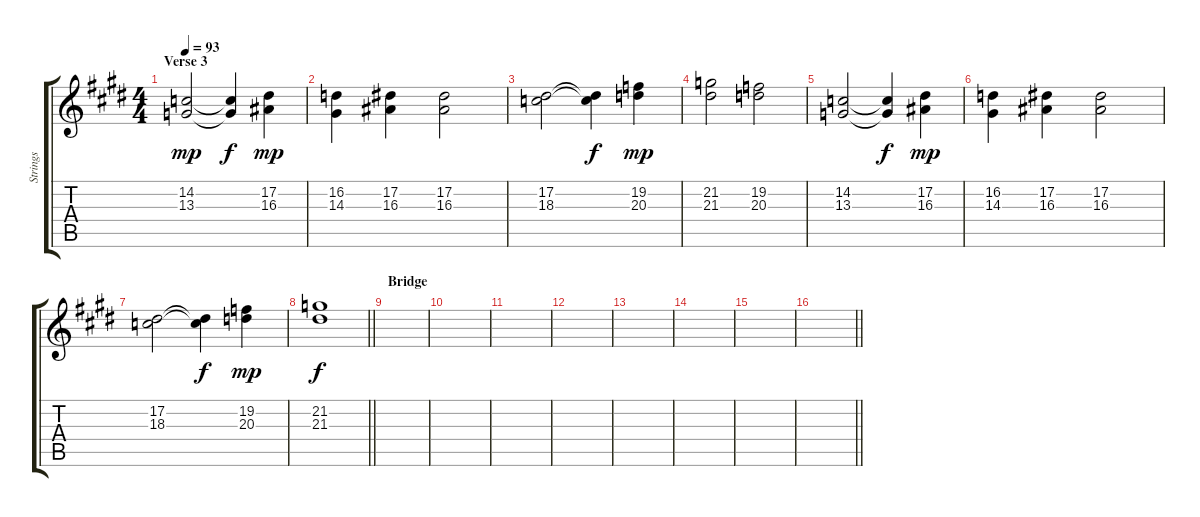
\track ("Strings" "Strings") {instrument stringensemble1}
\staff {score tabs}
\tuning (Eb4 Bb3 Gb3 Db3 Ab2 Eb2) {hide}
\ts (4 4)
\section ("" "Verse 3")
\tempo 93
\clef g2
\ks c#minor
(14.2 13.3).2{dy mp} (14.2{t} 13.3{t}).4{dy f} (17.2 16.3).4{dy mp} |
(16.2 14.3).4 (17.2 16.3).4 (17.2 16.3).2 |
(17.2 18.3).2 (17.2{t} 18.3{t}).4{dy f} (19.2 20.3).4{dy mp} |
(21.2 21.3).2 (19.2 20.3).2 |
(14.2 13.3).2 (14.2{t} 13.3{t}).4{dy f} (17.2 16.3).4{dy mp} |
(16.2 14.3).4 (17.2 16.3).4 (17.2 16.3).2 |
(17.2 18.3).2 (17.2{t} 18.3{t}).4{dy f} (19.2 20.3).4{dy mp} |
\barLineRight lightlight
(21.2 21.3).1{dy f} |
\section ("" "Bridge")
|
|
|
|
|
|
|
\barLineRight lightlight
